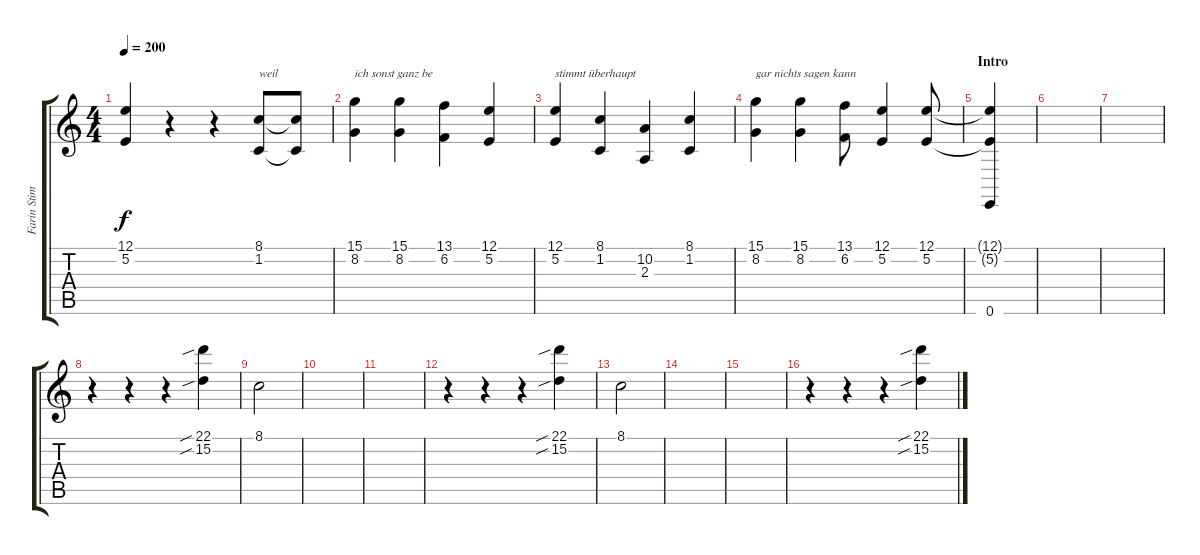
\track ("Farin Stimme" "Farin Stim") {instrument flute}
\staff {score tabs}
\tuning (E4 B3 G3 D3 A2 E2) {hide}
\ts (4 4)
\tempo 200
\clef g2
\ks c
(12.1{t} 5.2{t}).4{dy f} r.4 r.4 (8.1 1.2).8{txt "weil"} (8.1{t} 1.2{t}).8 |
(15.1 8.2).4{txt "ich sonst ganz be"} (15.1 8.2).4 (13.1 6.2).4 (12.1 5.2).4 |
(12.1 5.2).4{txt "stimmt überhaupt "} (8.1 1.2).4 (10.2 2.3).4 (8.1 1.2).4 |
(15.1 8.2).4{txt "gar nichts sagen kann"} (15.1 8.2).4 (13.1 6.2).8 (12.1 5.2).4 (12.1 5.2).8 |
\section ("" "Intro")
(12.1{t} 5.2{t} 0.6).4 |
|
|
r.4 r.4 r.4 (22.1{sib} 15.2{sib}).4 |
8.1.2 |
|
|
r.4 r.4 r.4 (22.1{sib} 15.2{sib}).4 |
8.1.2 |
|
|
r.4 r.4 r.4 (22.1{sib} 15.2{sib}).4
